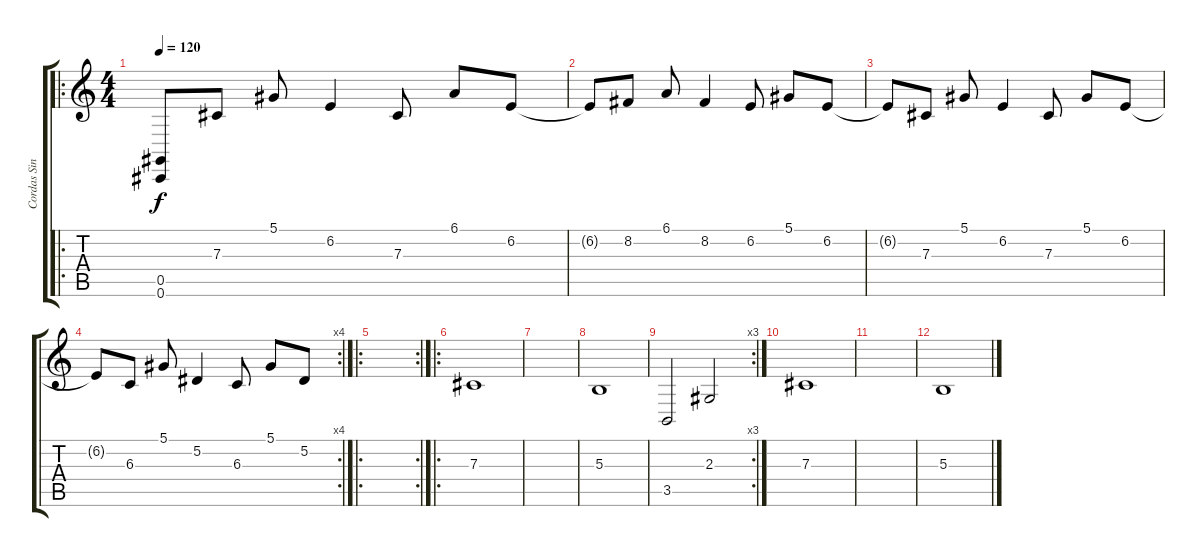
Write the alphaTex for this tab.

\track ("Cordas Sinfônicas" "Cordas Sin") {instrument synthstrings1}
\staff {score tabs}
\tuning (Eb4 Bb3 Gb3 Db3 Ab2 Db2) {hide}
\ro
\ts (4 4)
\tempo 120
\clef g2
\ks c
(0.5 0.6).8{dy f} 7.3.8 5.1.8 6.2.4 7.3.8 6.1.8 6.2.8 |
6.2{t}.8 8.2.8 6.1.8 8.2.4 6.2.8 5.1.8 6.2.8 |
6.2{t}.8 7.3.8 5.1.8 6.2.4 7.3.8 5.1.8 6.2.8 |
\rc 4
6.2{t}.8 6.3.8 5.1.8 5.2.4 6.3.8 5.1.8 5.2.8 |
\ro
\rc 2
|
\ro
7.3.1 |
|
5.3.1 |
\rc 3
3.5.2 2.3.2 |
7.3.1 |
|
5.3.1
